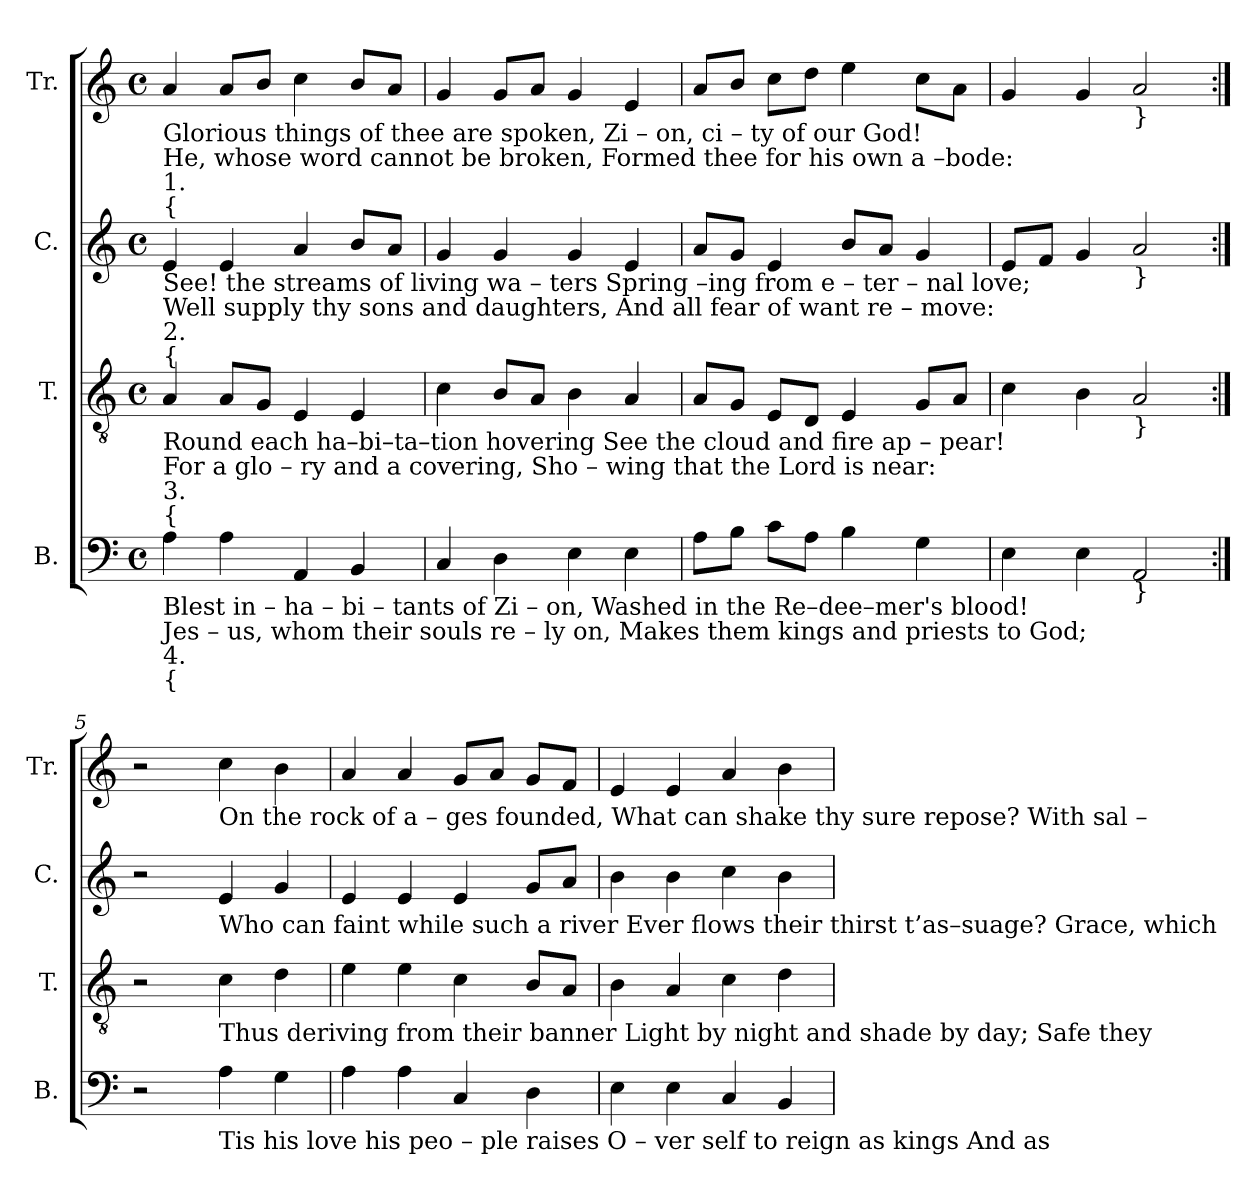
**kern	**kern	**kern	**kern
*part4	*part3	*part2	*part1
*staff4	*staff3	*staff2	*staff1
*I"B.	*I"T.	*I"C.	*I"Tr.
*I'B.	*I'T.	*I'C.	*I'Tr.
*clefF4	*clefGv2	*clefG2	*clefG2
*k[]	*k[]	*k[]	*k[]
*M4/4	*M4/4	*M4/4	*M4/4
*met(c)	*met(c)	*met(c)	*met(c)
*MM100	*MM100	*MM100	*MM100
=1	=1	=1	=1
!	!	!	!LO:TX:b:t=Glorious  things  of  thee  are  spoken,     Zi   –  on,      ci    –   ty            of   our  God!
!	!	!	!LO:TX:b:t=He,  whose  word  cannot  be  broken,    Formed  thee  for     his          own  a –bode&colon;
!	!	!	!LO:TX:b:t=1.
!	!	!	!LO:TX:b:t={
!	!	!LO:TX:b:t=See!  the  streams  of  living   wa – ters    Spring –ing      from  e    –    ter  –  nal   love;	!
!	!	!LO:TX:b:t=Well  supply  thy  sons  and  daughters,   And        all        fear    of        want  re – move&colon;	!
!	!	!LO:TX:b:t=2.	!
!	!	!LO:TX:b:t={	!
!	!LO:TX:b:t=Round  each  ha–bi–ta–tion  hovering    See      the     cloud    and      fire  ap – pear!	!	!
!	!LO:TX:b:t=For   a       glo – ry       and   a    covering,   Sho – wing    that     the       Lord  is   near&colon;	!	!
!	!LO:TX:b:t=3.	!	!
!	!LO:TX:b:t={	!	!
!LO:TX:b:t=Blest  in – ha – bi – tants   of    Zi – on,  Washed  in     the      Re–dee–mer's blood!	!	!	!
!LO:TX:b:t=Jes – us,  whom  their  souls  re – ly  on,   Makes  them  kings  and  priests  to  God;	!	!	!
!LO:TX:b:t=4.	!	!	!
!LO:TX:b:t={	!	!	!
4A!\	4A!/	4e!/	4a!/
4A!\	8A!/L	4e!/	8a!/L
.	8G!/J	.	8b!/J
4AA!/	4E!/	4a!/	4cc!\
4BB!/	4E!/	8b!/L	8b!/L
.	.	8a!/J	8a!/J
=2	=2	=2	=2
4C!/	4c!\	4g!/	4g!/
4D!\	8B!/L	4g!/	8g!/L
.	8A!/J	.	8a!/J
4E!\	4B!\	4g!/	4g!/
4E!\	4A!/	4e!/	4e!/
=3	=3	=3	=3
8A!\L	8A!/L	8a!/L	8a!/L
8B!\J	8G!/J	8g!/J	8b!/J
8c!\L	8E!/L	4e!/	8cc!\L
8A!\J	8D!/J	.	8dd!\J
4B!\	4E!/	8b!/L	4ee!\
.	.	8a!/J	.
4G!\	8G!/L	4g!/	8cc!\L
.	8A!/J	.	8a!\J
=4	=4	=4	=4
4E!\	4c!\	8e!/L	4g!/
.	.	8f!/J	.
4E!\	4B!\	4g!/	4g!/
!	!	!	!LO:TX:b:t=}
!	!	!LO:TX:b:t=}	!
!	!LO:TX:b:t=}	!	!
!LO:TX:b:t=}	!	!	!
2AA!/	2A!/	2a!/	2a!/
=5:|!	=5:|!	=5:|!	=5:|!
2r	2r	2r	2r
!	!	!	!LO:TX:b:t=On  the  rock  of  a – ges   founded, What can shake thy sure repose?  With sal –
!	!	!LO:TX:b:t=Who can faint while such a river  Ever flows their thirst t’as–suage?  Grace, which	!
!	!LO:TX:b:t=Thus deriving from their banner  Light  by  night  and  shade  by  day;  Safe  they	!	!
!LO:TX:b:t=Tis  his  love  his  peo – ple      raises    O – ver  self  to  reign  as  kings   And  as	!	!	!
4A!\	4c!\	4e!/	4cc!\
4G!\	4d!\	4g!/	4b!\
=6	=6	=6	=6
4A!\	4e!\	4e!/	4a!/
4A!\	4e!\	4e!/	4a!/
4C!/	4c!\	4e!/	8g!/L
.	.	.	8a!/J
4D!\	8B!/L	8g!/L	8g!/L
.	8A!/J	8a!/J	8f!/J
=7	=7	=7	=7
4E!\	4B!\	4b!\	4e!/
4E!\	4A!/	4b!\	4e!/
4C!/	4c!\	4cc!\	4a!/
4BB!/	4d!\	4b!\	4b!\
=	=	=	=
*-	*-	*-	*-
